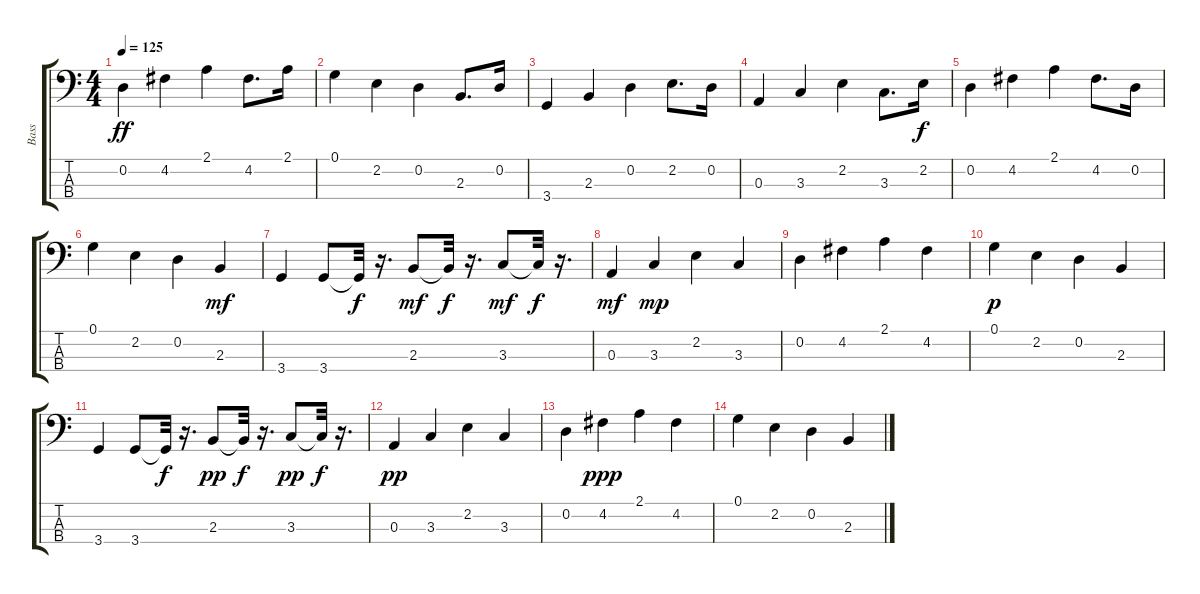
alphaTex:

\track ("Bass" "Bass") {instrument acousticbass}
\staff {score tabs}
\tuning (G2 D2 A1 E1) {hide}
\ts (4 4)
\tempo 125
\clef f4
\ks c
0.2.4{dy ff} 4.2.4 2.1.4 4.2.8{d} 2.1.16 |
0.1.4 2.2.4 0.2.4 2.3.8{d} 0.2.16 |
3.4.4 2.3.4 0.2.4 2.2.8{d} 0.2.16 |
0.3.4 3.3.4 2.2.4 3.3.8{d} 2.2.16{dy f} |
0.2.4 4.2.4 2.1.4 4.2.8{d} 0.2.16 |
0.1.4 2.2.4 0.2.4 2.3.4{dy mf} |
3.4.4 3.4.8 3.4{t}.32{dy f} r.16{d} 2.3.8{dy mf} 2.3{t}.32{dy f} r.16{d} 3.3.8{dy mf} 3.3{t}.32{dy f} r.16{d} |
0.3.4{dy mf} 3.3.4{dy mp} 2.2.4 3.3.4 |
0.2.4 4.2.4 2.1.4 4.2.4 |
0.1.4{dy p} 2.2.4 0.2.4 2.3.4 |
3.4.4 3.4.8 3.4{t}.32{dy f} r.16{d} 2.3.8{dy pp} 2.3{t}.32{dy f} r.16{d} 3.3.8{dy pp} 3.3{t}.32{dy f} r.16{d} |
0.3.4{dy pp} 3.3.4 2.2.4 3.3.4 |
0.2.4 4.2.4{dy ppp} 2.1.4 4.2.4 |
0.1.4 2.2.4 0.2.4 2.3.4
